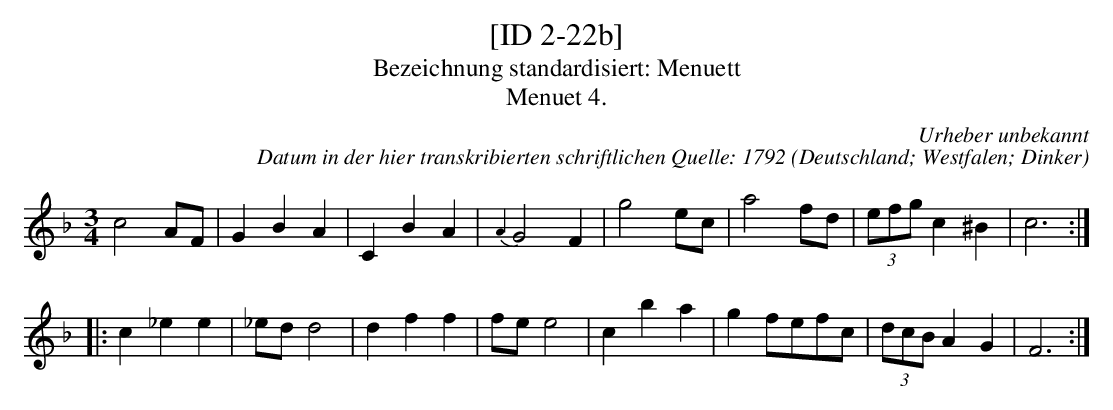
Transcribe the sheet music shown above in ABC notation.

X:1
T:[ID 2-22b]
T:Bezeichnung standardisiert: Menuett
T:Menuet 4.
C:Urheber unbekannt
C:Datum in der hier transkribierten schriftlichen Quelle: 1792
O:Deutschland; Westfalen; Dinker
L:1/8
M:3/4
K:F
c4AF | G2B2A2 | C2B2A2 | {A2}G4F2 | g4ec | a4fd | (3efgc2^B2 | c6 ::
c2_e2e2 | _edd4 | d2f2f2 | fee4 | c2b2a2 | g2fefc | (3dcBA2G2 | F6 :|
